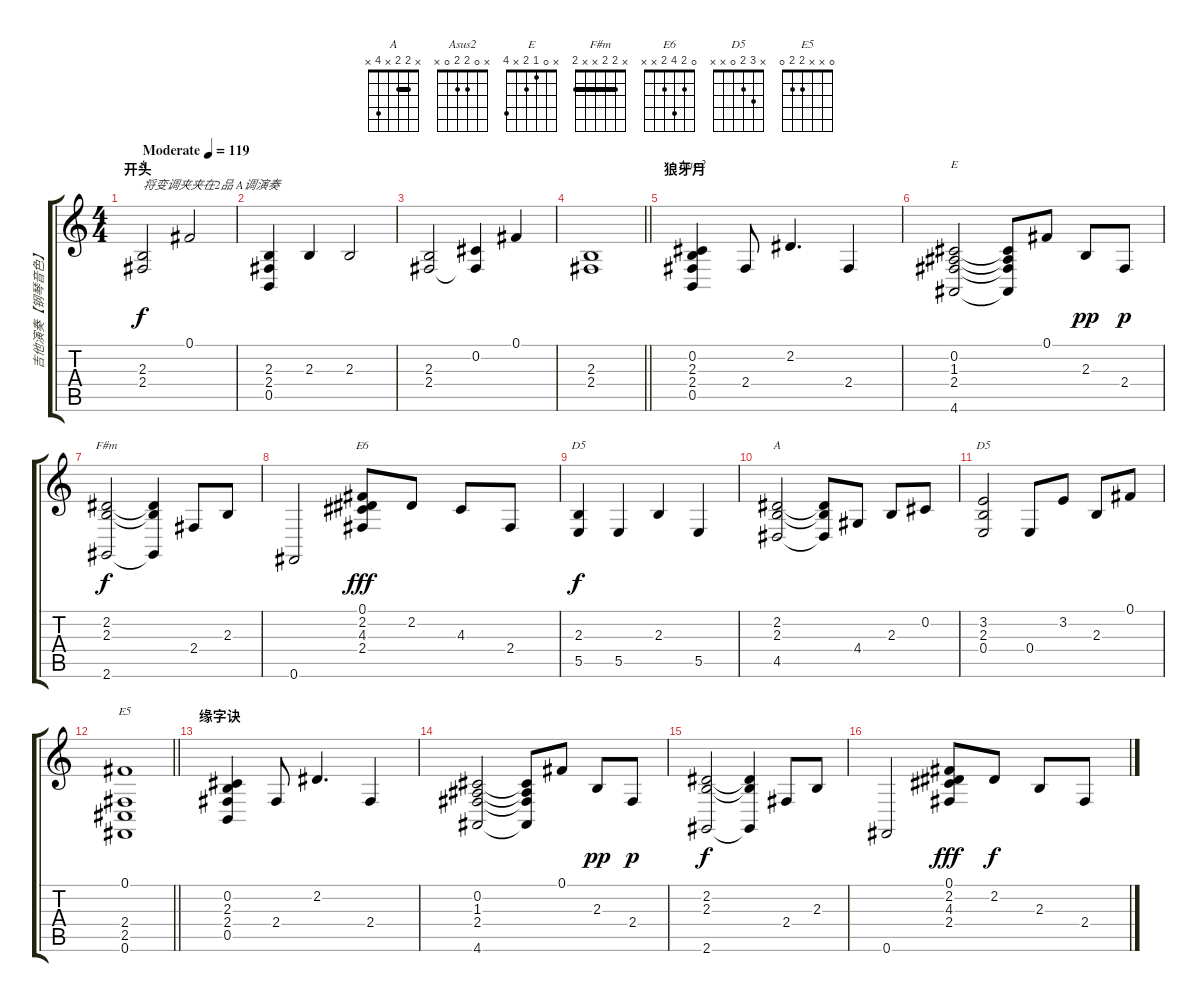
\track ("吉他演奏【钢琴音色】" "吉他演奏【钢琴音色】") {instrument brightacousticpiano}
\staff {score tabs}
\tuning (Gb4 Db4 A3 E3 B2 Gb2) {hide}
\chord ("A" 0 2 2 2 x x)
\chord ("Asus2" x 0 2 2 0 x)
\chord ("E" x 0 1 2 x 4)
\chord ("F#m" x 2 2 x x 2) {barre 2}
\chord ("E6" 0 2 4 2 x x)
\chord ("D5" x x 2 x 5 x)
\chord ("A" x 2 2 x 4 x) {barre 2}
\chord ("D5" x 3 2 0 x x)
\chord ("E5" 0 x x 2 2 0)
\ts (4 4)
\section ("" "开头")
\tempo (119 "Moderate")
\clef g2
\ks c
(2.3 2.4).2{ch "A" txt "将变调夹夹在2品 A调演奏" dy f instrument brightacousticpiano} 0.1.2 |
(2.3 2.4 0.5).4 2.3.4 2.3.2 |
(2.3 2.4).2 (0.2 2.4{t}).4 0.1.4 |
\barLineRight lightlight
(2.3 2.4).1 |
\section ("" "狼牙月")
(0.2 2.3 2.4 0.5).4{ch "Asus2"} 2.4.8 2.2.4{d} 2.4.4 |
(0.2 1.3 2.4 4.6).2{ch "E"} (0.2{t} 1.3{t} 2.4{t} 4.6{t}).8 0.1.8 2.3.8{dy pp} 2.4.8{dy p} |
(2.2 2.3 2.6).2{ch "F#m" dy f} (2.2{t} 2.3{t} 2.6{t}).4 2.4.8 2.3.8 |
0.6.2 (0.1 2.2 4.3 2.4).8{ch "E6" dy fff} 2.2.8 4.3.8 2.4.8 |
(2.3 5.5).4{ch "D5" dy f} 5.5.4 2.3.4 5.5.4 |
(2.2 2.3 4.5).2{ch "A"} (2.2{t} 2.3{t} 4.5{t}).8 4.4.8 2.3.8 0.2.8 |
(3.2 2.3 0.4).2{ch "D5"} 0.4.8 3.2.8 2.3.8 0.1.8 |
\barLineRight lightlight
(0.1 2.4 2.5 0.6).1{ch "E5"} |
\section ("" "缘字诀")
(0.2 2.3 2.4 0.5).4 2.4.8 2.2.4{d} 2.4.4 |
(0.2 1.3 2.4 4.6).2 (0.2{t} 1.3{t} 2.4{t} 4.6{t}).8 0.1.8 2.3.8{dy pp} 2.4.8{dy p} |
(2.2 2.3 2.6).2{dy f} (2.2{t} 2.3{t} 2.6{t}).4 2.4.8 2.3.8 |
0.6.2 (0.1 2.2 4.3 2.4).8{dy fff} 2.2.8{dy f} 2.3.8 2.4.8
